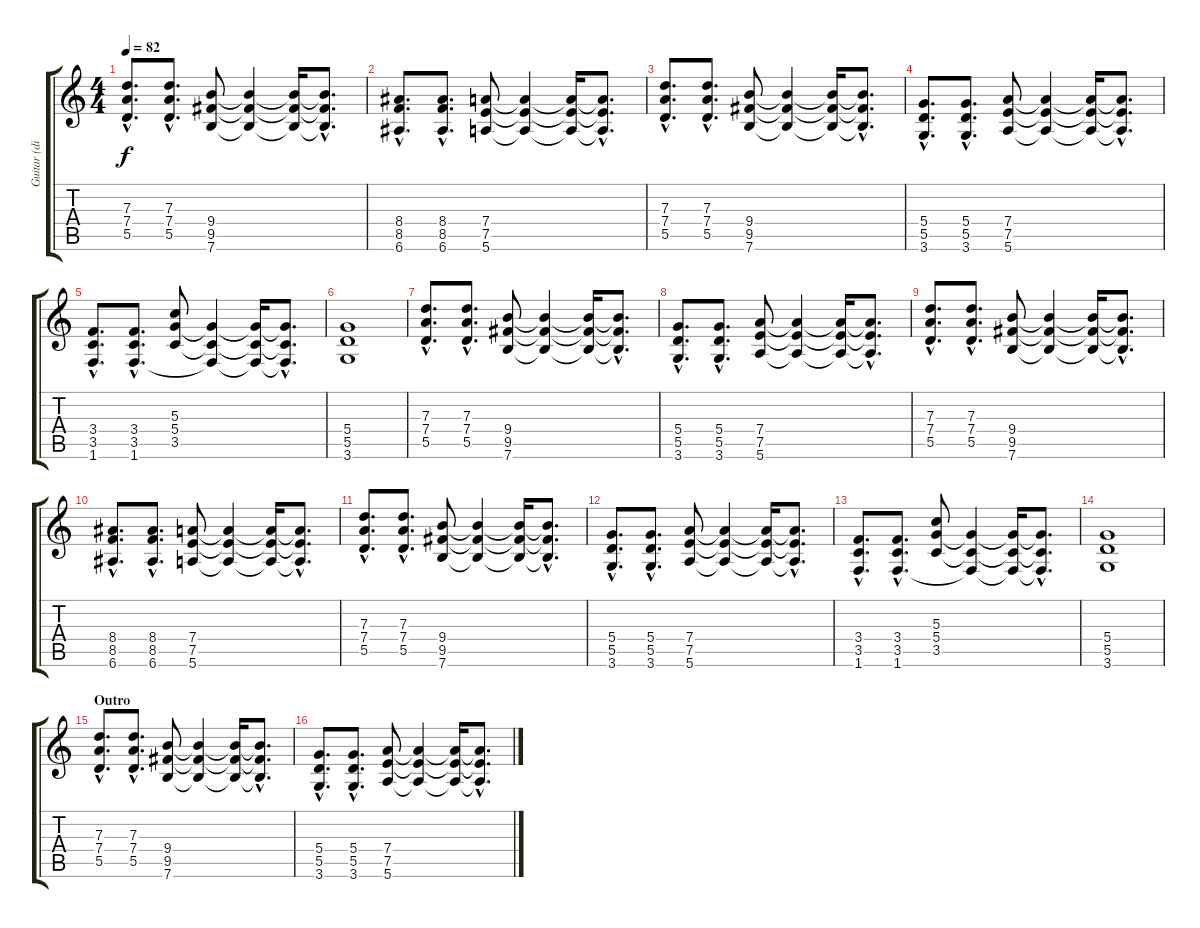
\track ("Guitar (distortion)" "Guitar (di") {instrument overdrivenguitar}
\staff {score tabs}
\tuning (E4 B3 G3 D3 A2 E2) {hide}
\ts (4 4)
\tempo 82
\clef g2
\ks c
(7.3{hac} 7.4{hac} 5.5{hac}).8{d dy f} (7.3{hac} 7.4{hac} 5.5{hac}).8{d} (9.4 9.5 7.6).8 (9.4{t} 9.5{t} 7.6{t}).4 (9.4{t} 9.5{t} 7.6{t}).16 (9.4{hac t} 9.5{hac t} 7.6{hac t}).8{d} |
(8.4{hac} 8.5{hac} 6.6{hac}).8{d} (8.4{hac} 8.5{hac} 6.6{hac}).8{d} (7.4 7.5 5.6).8 (7.4{t} 7.5{t} 5.6{t}).4 (7.4{t} 7.5{t} 5.6{t}).16 (7.4{hac t} 7.5{hac t} 5.6{hac t}).8{d} |
(7.3{hac} 7.4{hac} 5.5{hac}).8{d} (7.3{hac} 7.4{hac} 5.5{hac}).8{d} (9.4 9.5 7.6).8 (9.4{t} 9.5{t} 7.6{t}).4 (9.4{t} 9.5{t} 7.6{t}).16 (9.4{hac t} 9.5{hac t} 7.6{hac t}).8{d} |
(5.4{hac} 5.5{hac} 3.6{hac}).8{d} (5.4{hac} 5.5{hac} 3.6{hac}).8{d} (7.4 7.5 5.6).8 (7.4{t} 7.5{t} 5.6{t}).4 (7.4{t} 7.5{t} 5.6{t}).16 (7.4{hac t} 7.5{hac t} 5.6{hac t}).8{d} |
(3.4{hac} 3.5{hac} 1.6{hac}).8{d} (3.4{hac} 3.5{hac} 1.6{hac}).8{d} (5.3 5.4 3.5).8 (5.4{t} 3.5{t} 1.6{t}).4 (5.4{t} 3.5{t} 1.6{t}).16 (5.4{hac t} 3.5{hac t} 1.6{hac t}).8{d} |
(5.4 5.5 3.6).1 |
(7.3{hac} 7.4{hac} 5.5{hac}).8{d} (7.3{hac} 7.4{hac} 5.5{hac}).8{d} (9.4 9.5 7.6).8 (9.4{t} 9.5{t} 7.6{t}).4 (9.4{t} 9.5{t} 7.6{t}).16 (9.4{hac t} 9.5{hac t} 7.6{hac t}).8{d} |
(5.4{hac} 5.5{hac} 3.6{hac}).8{d} (5.4{hac} 5.5{hac} 3.6{hac}).8{d} (7.4 7.5 5.6).8 (7.4{t} 7.5{t} 5.6{t}).4 (7.4{t} 7.5{t} 5.6{t}).16 (7.4{hac t} 7.5{hac t} 5.6{hac t}).8{d} |
(7.3{hac} 7.4{hac} 5.5{hac}).8{d} (7.3{hac} 7.4{hac} 5.5{hac}).8{d} (9.4 9.5 7.6).8 (9.4{t} 9.5{t} 7.6{t}).4 (9.4{t} 9.5{t} 7.6{t}).16 (9.4{hac t} 9.5{hac t} 7.6{hac t}).8{d} |
(8.4{hac} 8.5{hac} 6.6{hac}).8{d} (8.4{hac} 8.5{hac} 6.6{hac}).8{d} (7.4 7.5 5.6).8 (7.4{t} 7.5{t} 5.6{t}).4 (7.4{t} 7.5{t} 5.6{t}).16 (7.4{hac t} 7.5{hac t} 5.6{hac t}).8{d} |
(7.3{hac} 7.4{hac} 5.5{hac}).8{d} (7.3{hac} 7.4{hac} 5.5{hac}).8{d} (9.4 9.5 7.6).8 (9.4{t} 9.5{t} 7.6{t}).4 (9.4{t} 9.5{t} 7.6{t}).16 (9.4{hac t} 9.5{hac t} 7.6{hac t}).8{d} |
(5.4{hac} 5.5{hac} 3.6{hac}).8{d} (5.4{hac} 5.5{hac} 3.6{hac}).8{d} (7.4 7.5 5.6).8 (7.4{t} 7.5{t} 5.6{t}).4 (7.4{t} 7.5{t} 5.6{t}).16 (7.4{hac t} 7.5{hac t} 5.6{hac t}).8{d} |
(3.4{hac} 3.5{hac} 1.6{hac}).8{d} (3.4{hac} 3.5{hac} 1.6{hac}).8{d} (5.3 5.4 3.5).8 (5.4{t} 3.5{t} 1.6{t}).4 (5.4{t} 3.5{t} 1.6{t}).16 (5.4{hac t} 3.5{hac t} 1.6{hac t}).8{d} |
(5.4 5.5 3.6).1 |
\section ("" "Outro")
(7.3{hac} 7.4{hac} 5.5{hac}).8{d} (7.3{hac} 7.4{hac} 5.5{hac}).8{d} (9.4 9.5 7.6).8 (9.4{t} 9.5{t} 7.6{t}).4 (9.4{t} 9.5{t} 7.6{t}).16 (9.4{hac t} 9.5{hac t} 7.6{hac t}).8{d} |
(5.4{hac} 5.5{hac} 3.6{hac}).8{d} (5.4{hac} 5.5{hac} 3.6{hac}).8{d} (7.4 7.5 5.6).8 (7.4{t} 7.5{t} 5.6{t}).4 (7.4{t} 7.5{t} 5.6{t}).16 (7.4{hac t} 7.5{hac t} 5.6{hac t}).8{d}
